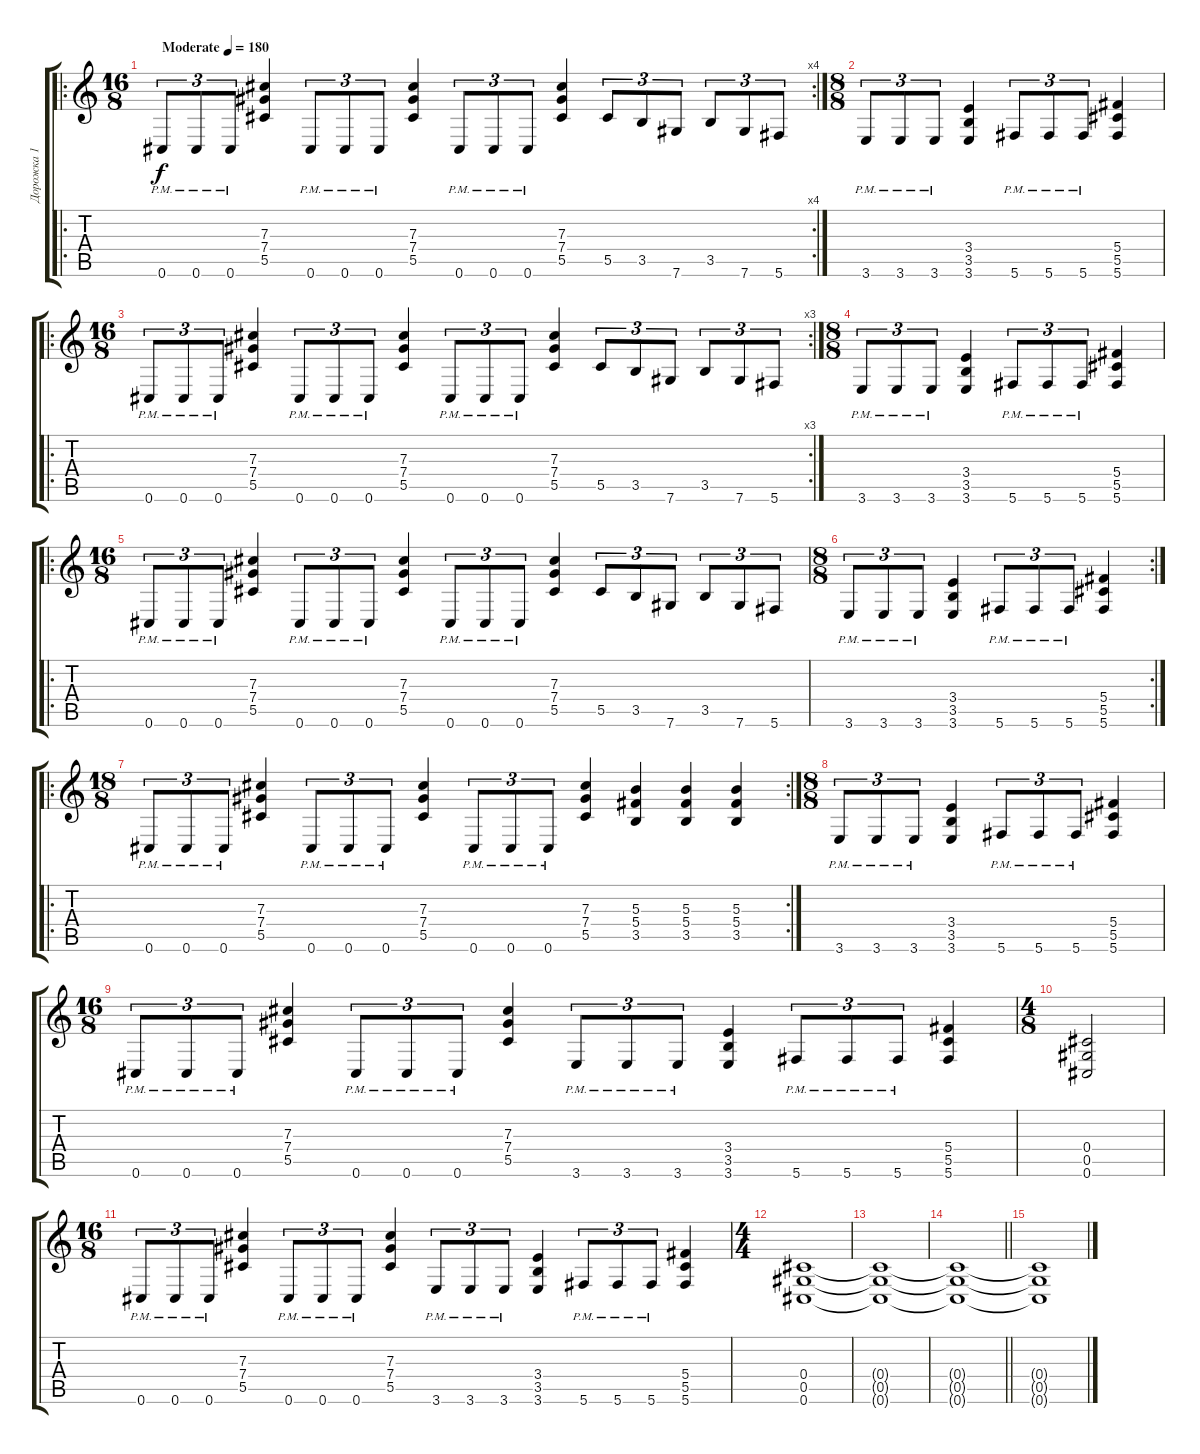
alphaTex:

\track ("Дорожка 1" "Дорожка 1") {instrument overdrivenguitar}
\staff {score tabs}
\tuning (Eb4 Bb3 Gb3 Db3 Ab2 Db2) {hide}
\ro
\rc 4
\ts (16 8)
\tempo (180 "Moderate")
\clef g2
\ks c
0.6{pm}.8{tu (3 2) dy f instrument overdrivenguitar} 0.6{pm}.8{tu (3 2)} 0.6{pm}.8{tu (3 2)} (7.3 7.4 5.5).4 0.6{pm}.8{tu (3 2)} 0.6{pm}.8{tu (3 2)} 0.6{pm}.8{tu (3 2)} (7.3 7.4 5.5).4 0.6{pm}.8{tu (3 2)} 0.6{pm}.8{tu (3 2)} 0.6{pm}.8{tu (3 2)} (7.3 7.4 5.5).4 5.5.8{tu (3 2)} 3.5.8{tu (3 2)} 7.6.8{tu (3 2)} 3.5.8{tu (3 2)} 7.6.8{tu (3 2)} 5.6.8{tu (3 2)} |
\ts (8 8)
3.6{pm}.8{tu (3 2)} 3.6{pm}.8{tu (3 2)} 3.6{pm}.8{tu (3 2)} (3.4 3.5 3.6).4 5.6{pm}.8{tu (3 2)} 5.6{pm}.8{tu (3 2)} 5.6{pm}.8{tu (3 2)} (5.4 5.5 5.6).4 |
\ro
\rc 3
\ts (16 8)
0.6{pm}.8{tu (3 2)} 0.6{pm}.8{tu (3 2)} 0.6{pm}.8{tu (3 2)} (7.3 7.4 5.5).4 0.6{pm}.8{tu (3 2)} 0.6{pm}.8{tu (3 2)} 0.6{pm}.8{tu (3 2)} (7.3 7.4 5.5).4 0.6{pm}.8{tu (3 2)} 0.6{pm}.8{tu (3 2)} 0.6{pm}.8{tu (3 2)} (7.3 7.4 5.5).4 5.5.8{tu (3 2)} 3.5.8{tu (3 2)} 7.6.8{tu (3 2)} 3.5.8{tu (3 2)} 7.6.8{tu (3 2)} 5.6.8{tu (3 2)} |
\ts (8 8)
3.6{pm}.8{tu (3 2)} 3.6{pm}.8{tu (3 2)} 3.6{pm}.8{tu (3 2)} (3.4 3.5 3.6).4 5.6{pm}.8{tu (3 2)} 5.6{pm}.8{tu (3 2)} 5.6{pm}.8{tu (3 2)} (5.4 5.5 5.6).4 |
\ro
\ts (16 8)
0.6{pm}.8{tu (3 2)} 0.6{pm}.8{tu (3 2)} 0.6{pm}.8{tu (3 2)} (7.3 7.4 5.5).4 0.6{pm}.8{tu (3 2)} 0.6{pm}.8{tu (3 2)} 0.6{pm}.8{tu (3 2)} (7.3 7.4 5.5).4 0.6{pm}.8{tu (3 2)} 0.6{pm}.8{tu (3 2)} 0.6{pm}.8{tu (3 2)} (7.3 7.4 5.5).4 5.5.8{tu (3 2)} 3.5.8{tu (3 2)} 7.6.8{tu (3 2)} 3.5.8{tu (3 2)} 7.6.8{tu (3 2)} 5.6.8{tu (3 2)} |
\rc 2
\ts (8 8)
3.6{pm}.8{tu (3 2)} 3.6{pm}.8{tu (3 2)} 3.6{pm}.8{tu (3 2)} (3.4 3.5 3.6).4 5.6{pm}.8{tu (3 2)} 5.6{pm}.8{tu (3 2)} 5.6{pm}.8{tu (3 2)} (5.4 5.5 5.6).4 |
\ro
\rc 2
\ts (18 8)
0.6{pm}.8{tu (3 2)} 0.6{pm}.8{tu (3 2)} 0.6{pm}.8{tu (3 2)} (7.3 7.4 5.5).4 0.6{pm}.8{tu (3 2)} 0.6{pm}.8{tu (3 2)} 0.6{pm}.8{tu (3 2)} (7.3 7.4 5.5).4 0.6{pm}.8{tu (3 2)} 0.6{pm}.8{tu (3 2)} 0.6{pm}.8{tu (3 2)} (7.3 7.4 5.5).4 (5.3 5.4 3.5).4 (5.3 5.4 3.5).4 (5.3 5.4 3.5).4 |
\ts (8 8)
3.6{pm}.8{tu (3 2)} 3.6{pm}.8{tu (3 2)} 3.6{pm}.8{tu (3 2)} (3.4 3.5 3.6).4 5.6{pm}.8{tu (3 2)} 5.6{pm}.8{tu (3 2)} 5.6{pm}.8{tu (3 2)} (5.4 5.5 5.6).4 |
\ts (16 8)
0.6{pm}.8{tu (3 2)} 0.6{pm}.8{tu (3 2)} 0.6{pm}.8{tu (3 2)} (7.3 7.4 5.5).4 0.6{pm}.8{tu (3 2)} 0.6{pm}.8{tu (3 2)} 0.6{pm}.8{tu (3 2)} (7.3 7.4 5.5).4 3.6{pm}.8{tu (3 2)} 3.6{pm}.8{tu (3 2)} 3.6{pm}.8{tu (3 2)} (3.4 3.5 3.6).4 5.6{pm}.8{tu (3 2)} 5.6{pm}.8{tu (3 2)} 5.6{pm}.8{tu (3 2)} (5.4 5.5 5.6).4 |
\ts (4 8)
(0.4 0.5 0.6).2 |
\ts (16 8)
0.6{pm}.8{tu (3 2)} 0.6{pm}.8{tu (3 2)} 0.6{pm}.8{tu (3 2)} (7.3 7.4 5.5).4 0.6{pm}.8{tu (3 2)} 0.6{pm}.8{tu (3 2)} 0.6{pm}.8{tu (3 2)} (7.3 7.4 5.5).4 3.6{pm}.8{tu (3 2)} 3.6{pm}.8{tu (3 2)} 3.6{pm}.8{tu (3 2)} (3.4 3.5 3.6).4 5.6{pm}.8{tu (3 2)} 5.6{pm}.8{tu (3 2)} 5.6{pm}.8{tu (3 2)} (5.4 5.5 5.6).4 |
\ts (4 4)
(0.4 0.5 0.6).1{volume 8} |
(0.4{t} 0.5{t} 0.6{t}).1 |
\barLineRight lightlight
(0.4{t} 0.5{t} 0.6{t}).1{volume 0} |
(0.4{t} 0.5{t} 0.6{t}).1
